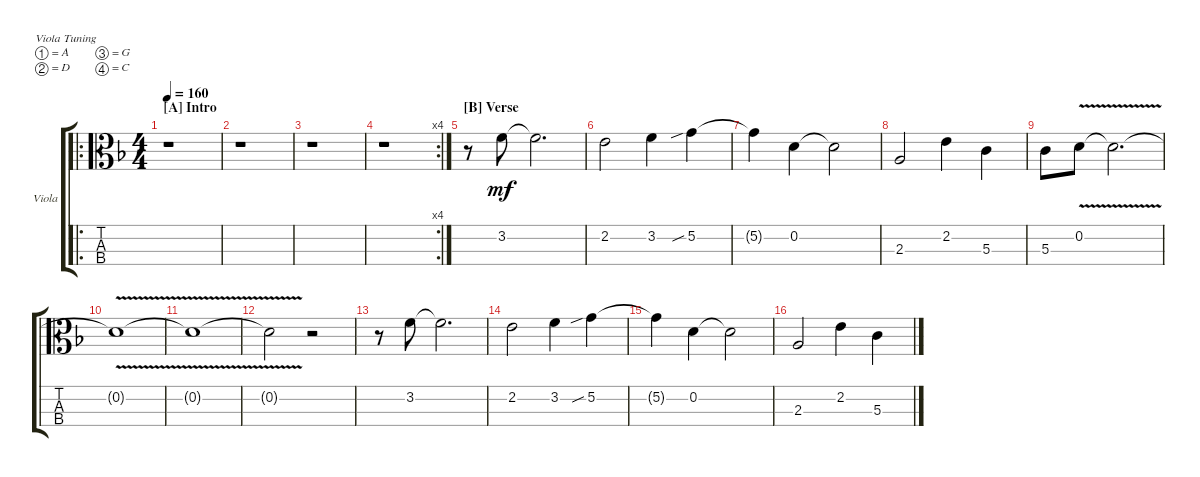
\defaultSystemsLayout 4
\bracketExtendMode groupsimilarinstruments
\firstSystemTrackNameOrientation horizontal
\otherSystemsTrackNameOrientation horizontal
\track ("Viola" "Viola") {instrument viola}
\staff {score tabs}
\tuning (A4 D4 G3 C3)
\ro
\ts (4 4)
\section ("A" "Intro")
\tempo 160
\clef c3
\ks dminor
r.1{dy mf instrument viola} |
r.1 |
r.1 |
\rc 4
r.1 |
\section ("B" "Verse")
r.8 3.2.8 3.2{t}.2{d} |
2.2.2 3.2.4 5.2{sib}.4 |
5.2{t}.4 0.2.4 0.2{t}.2 |
2.3.2 2.2.4 5.3.4 |
5.3.8 0.2{v}.8 0.2{v t}.2{d} |
0.2{v t}.1 |
0.2{v t}.1 |
0.2{v t}.2 r.2 |
r.8 3.2.8 3.2{t}.2{d} |
2.2.2 3.2.4 5.2{sib}.4 |
5.2{t}.4 0.2.4 0.2{t}.2 |
2.3.2 2.2.4 5.3.4
